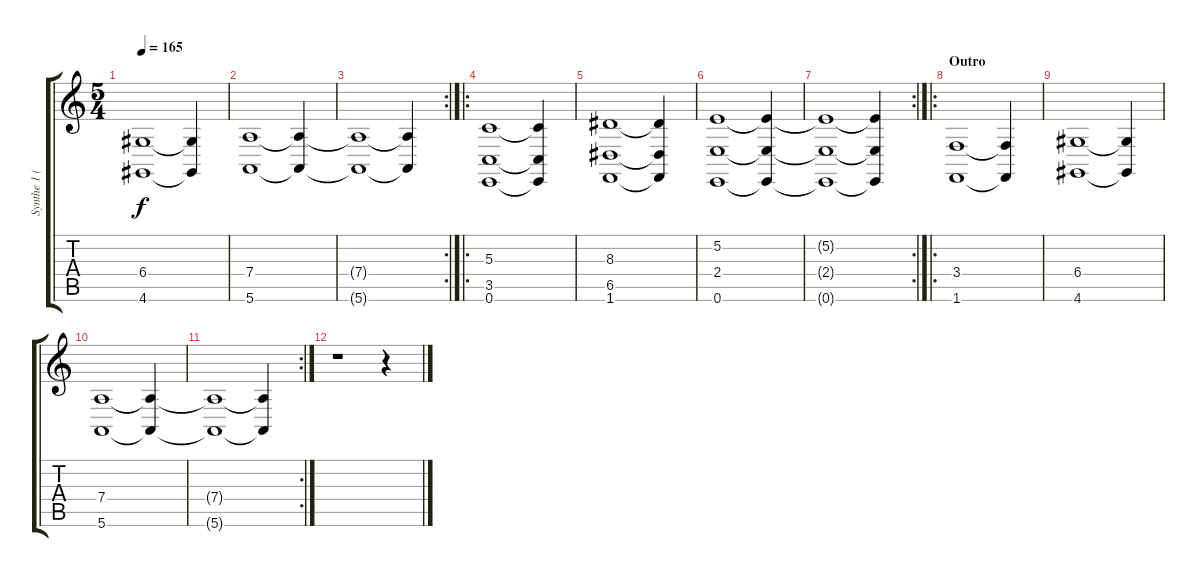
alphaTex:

\track ("Synthe 1 (Main)" "Synthe 1 (") {instrument stringensemble2}
\staff {score tabs}
\tuning (E4 B3 G3 D3 A2 E2) {hide}
\ts (5 4)
\tempo 165
\clef g2
\ks c
(6.4 4.6).1{dy f instrument stringensemble2} (6.4{t} 4.6{t}).4 |
(7.4 5.6).1 (7.4{t} 5.6{t}).4 |
\rc 2
(7.4{t} 5.6{t}).1 (7.4{t} 5.6{t}).4 |
\ro
(5.3 3.5 0.6).1 (5.3{t} 3.5{t} 0.6{t}).4 |
(8.3 6.5 1.6).1 (8.3{t} 6.5{t} 1.6{t}).4 |
(5.2 2.4 0.6).1 (5.2{t} 2.4{t} 0.6{t}).4 |
\rc 2
(5.2{t} 2.4{t} 0.6{t}).1 (5.2{t} 2.4{t} 0.6{t}).4 |
\ro
\section ("" "Outro")
(3.4 1.6).1{instrument synthstrings2} (3.4{t} 1.6{t}).4 |
(6.4 4.6).1{instrument stringensemble2} (6.4{t} 4.6{t}).4 |
(7.4 5.6).1 (7.4{t} 5.6{t}).4 |
\rc 2
(7.4{t} 5.6{t}).1 (7.4{t} 5.6{t}).4 |
r.1 r.4
